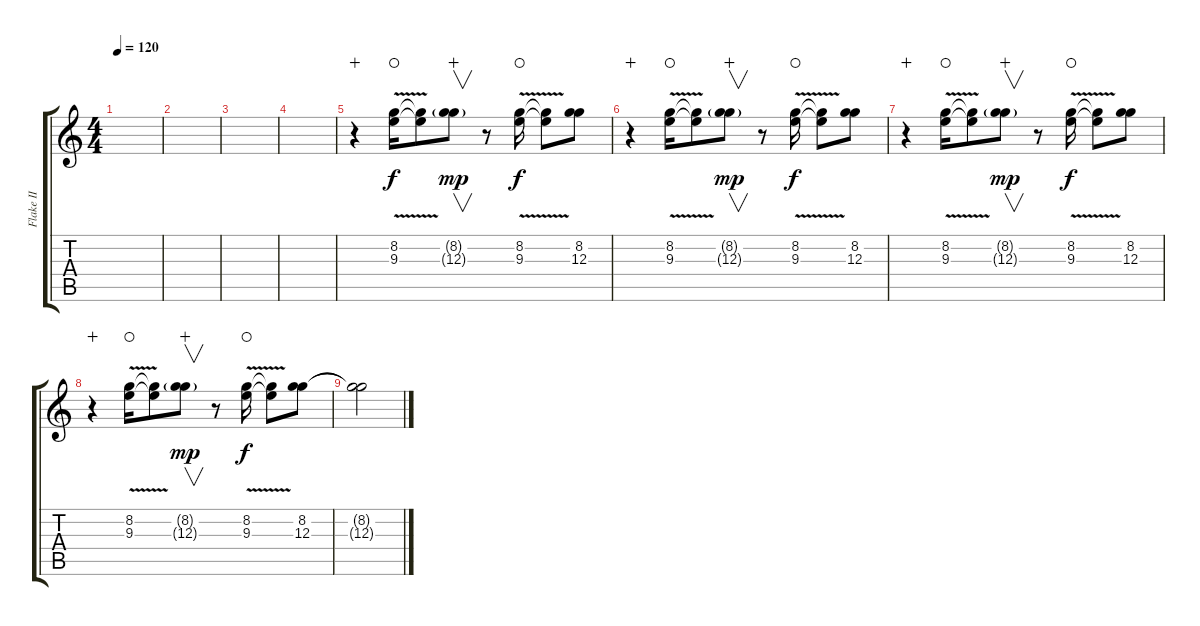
\track ("Flake II" "Flake II") {instrument overdrivenguitar}
\staff {score tabs}
\tuning (E4 B3 G3 D3 A2 E2) {hide}
\ts (4 4)
\tempo 120
\clef g2
\ks c
|
|
|
|
r.4{wahc} (8.2{v} 9.3{v}).16{waho} (8.2{v t} 9.3{v t}).8 (8.2{g} 12.3{g}).8{v dy mp wahc} r.8 (8.2{v} 9.3{v}).16{dy f waho} (8.2{t} 9.3{t}).8 (8.2 12.3).8 |
r.4{wahc} (8.2{v} 9.3{v}).16{waho} (8.2{v t} 9.3{v t}).8 (8.2{g} 12.3{g}).8{v dy mp wahc} r.8 (8.2{v} 9.3{v}).16{dy f waho} (8.2{t} 9.3{t}).8 (8.2 12.3).8 |
r.4{wahc} (8.2{v} 9.3{v}).16{waho} (8.2{v t} 9.3{v t}).8 (8.2{g} 12.3{g}).8{v dy mp wahc} r.8 (8.2{v} 9.3{v}).16{dy f waho} (8.2{t} 9.3{t}).8 (8.2 12.3).8 |
r.4{wahc} (8.2{v} 9.3{v}).16{waho} (8.2{v t} 9.3{v t}).8 (8.2{g} 12.3{g}).8{v dy mp wahc} r.8 (8.2{v} 9.3{v}).16{dy f waho} (8.2{t} 9.3{t}).8 (8.2 12.3).8 |
(8.2{t} 12.3{t}).2
